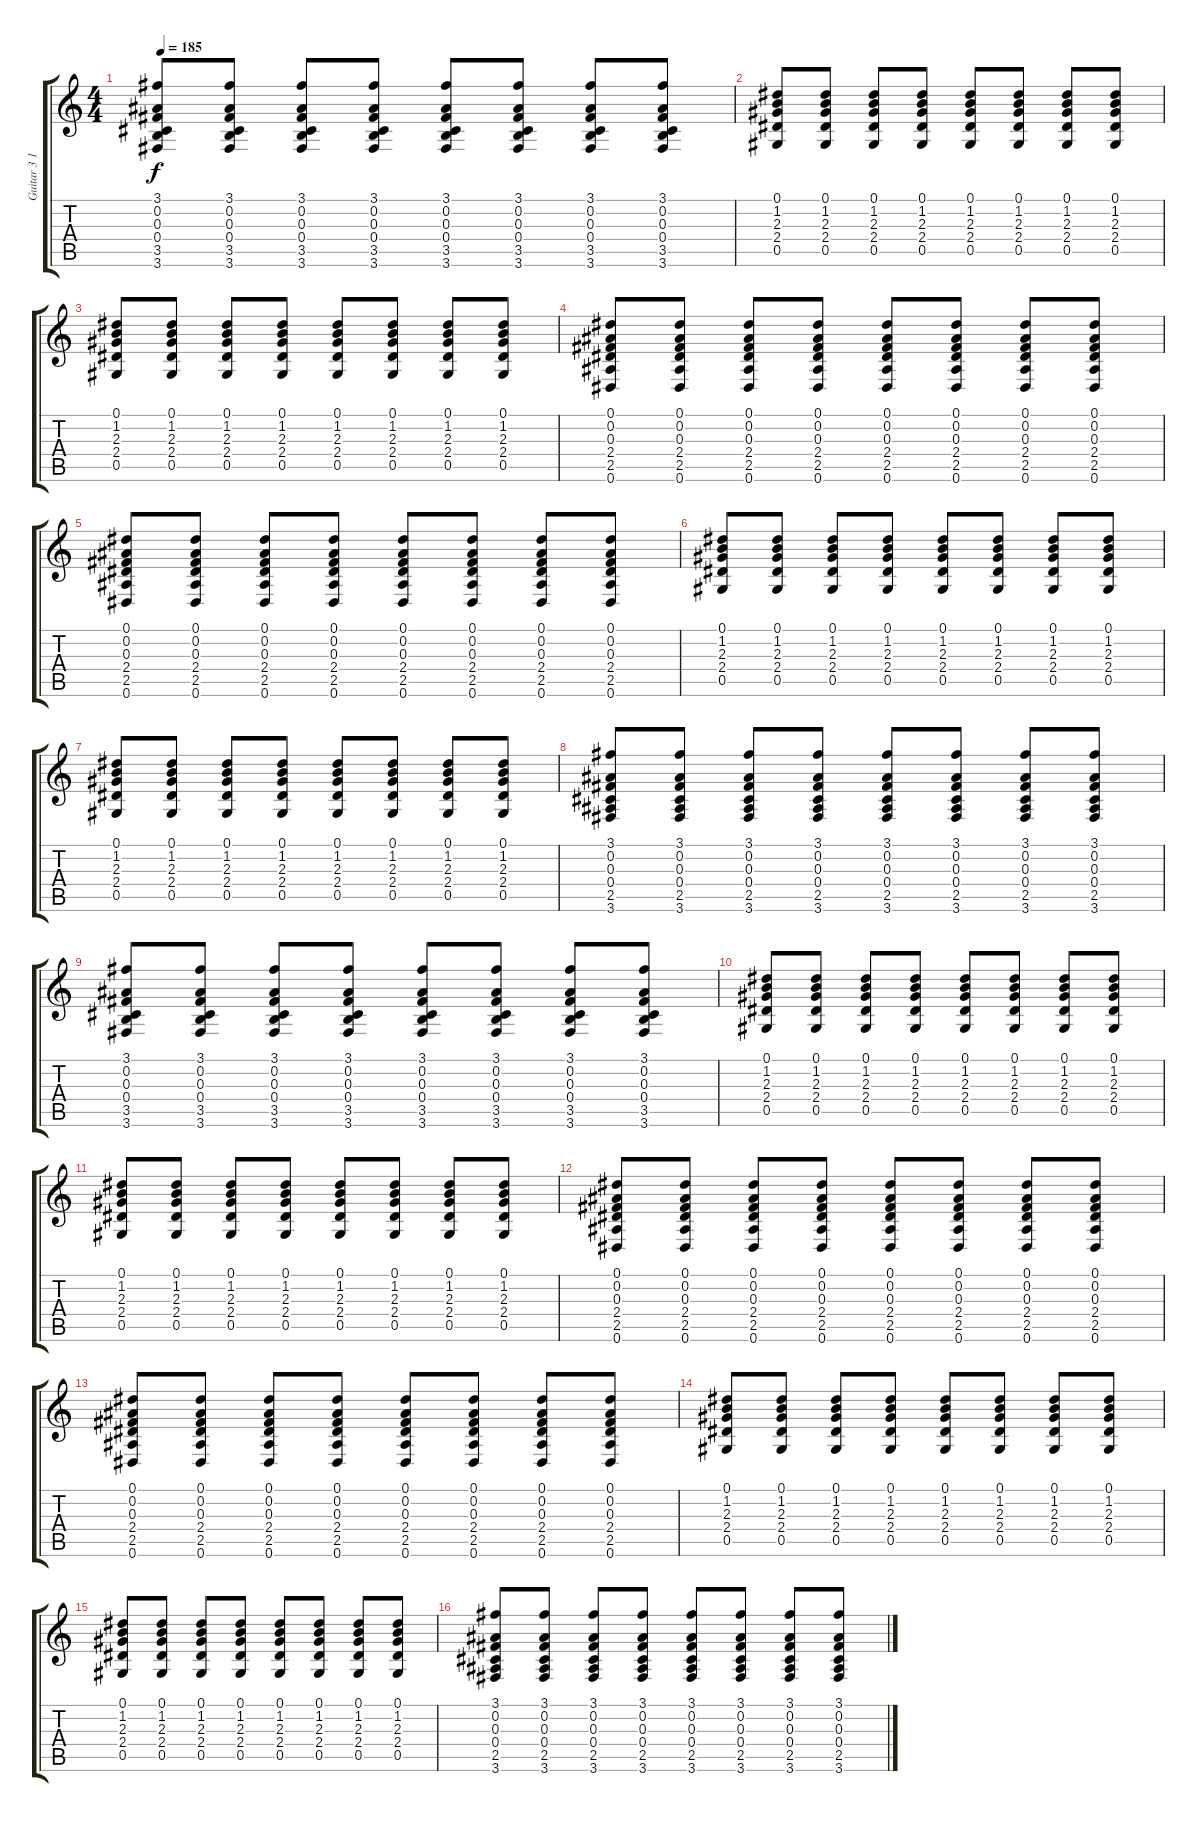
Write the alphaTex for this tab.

\track ("Guitar 3 12 string" "Guitar 3 1") {instrument acousticguitarnylon}
\staff {score tabs}
\tuning (Eb4 Bb3 Gb3 Db3 Ab2 Eb2) {hide}
\ts (4 4)
\tempo 185
\clef g2
\ks c
(3.1 0.2 0.3 0.4 3.5 3.6).8{dy f} (3.1 0.2 0.3 0.4 3.5 3.6).8 (3.1 0.2 0.3 0.4 3.5 3.6).8 (3.1 0.2 0.3 0.4 3.5 3.6).8 (3.1 0.2 0.3 0.4 3.5 3.6).8 (3.1 0.2 0.3 0.4 3.5 3.6).8 (3.1 0.2 0.3 0.4 3.5 3.6).8 (3.1 0.2 0.3 0.4 3.5 3.6).8 |
(0.1 1.2 2.3 2.4 0.5).8 (0.1 1.2 2.3 2.4 0.5).8 (0.1 1.2 2.3 2.4 0.5).8 (0.1 1.2 2.3 2.4 0.5).8 (0.1 1.2 2.3 2.4 0.5).8 (0.1 1.2 2.3 2.4 0.5).8 (0.1 1.2 2.3 2.4 0.5).8 (0.1 1.2 2.3 2.4 0.5).8 |
(0.1 1.2 2.3 2.4 0.5).8 (0.1 1.2 2.3 2.4 0.5).8 (0.1 1.2 2.3 2.4 0.5).8 (0.1 1.2 2.3 2.4 0.5).8 (0.1 1.2 2.3 2.4 0.5).8 (0.1 1.2 2.3 2.4 0.5).8 (0.1 1.2 2.3 2.4 0.5).8 (0.1 1.2 2.3 2.4 0.5).8 |
(0.1 0.2 0.3 2.4 2.5 0.6).8 (0.1 0.2 0.3 2.4 2.5 0.6).8 (0.1 0.2 0.3 2.4 2.5 0.6).8 (0.1 0.2 0.3 2.4 2.5 0.6).8 (0.1 0.2 0.3 2.4 2.5 0.6).8 (0.1 0.2 0.3 2.4 2.5 0.6).8 (0.1 0.2 0.3 2.4 2.5 0.6).8 (0.1 0.2 0.3 2.4 2.5 0.6).8 |
(0.1 0.2 0.3 2.4 2.5 0.6).8 (0.1 0.2 0.3 2.4 2.5 0.6).8 (0.1 0.2 0.3 2.4 2.5 0.6).8 (0.1 0.2 0.3 2.4 2.5 0.6).8 (0.1 0.2 0.3 2.4 2.5 0.6).8 (0.1 0.2 0.3 2.4 2.5 0.6).8 (0.1 0.2 0.3 2.4 2.5 0.6).8 (0.1 0.2 0.3 2.4 2.5 0.6).8 |
(0.1 1.2 2.3 2.4 0.5).8 (0.1 1.2 2.3 2.4 0.5).8 (0.1 1.2 2.3 2.4 0.5).8 (0.1 1.2 2.3 2.4 0.5).8 (0.1 1.2 2.3 2.4 0.5).8 (0.1 1.2 2.3 2.4 0.5).8 (0.1 1.2 2.3 2.4 0.5).8 (0.1 1.2 2.3 2.4 0.5).8 |
(0.1 1.2 2.3 2.4 0.5).8 (0.1 1.2 2.3 2.4 0.5).8 (0.1 1.2 2.3 2.4 0.5).8 (0.1 1.2 2.3 2.4 0.5).8 (0.1 1.2 2.3 2.4 0.5).8 (0.1 1.2 2.3 2.4 0.5).8 (0.1 1.2 2.3 2.4 0.5).8 (0.1 1.2 2.3 2.4 0.5).8 |
(3.1 0.2 0.3 0.4 2.5 3.6).8 (3.1 0.2 0.3 0.4 2.5 3.6).8 (3.1 0.2 0.3 0.4 2.5 3.6).8 (3.1 0.2 0.3 0.4 2.5 3.6).8 (3.1 0.2 0.3 0.4 2.5 3.6).8 (3.1 0.2 0.3 0.4 2.5 3.6).8 (3.1 0.2 0.3 0.4 2.5 3.6).8 (3.1 0.2 0.3 0.4 2.5 3.6).8 |
(3.1 0.2 0.3 0.4 3.5 3.6).8 (3.1 0.2 0.3 0.4 3.5 3.6).8 (3.1 0.2 0.3 0.4 3.5 3.6).8 (3.1 0.2 0.3 0.4 3.5 3.6).8 (3.1 0.2 0.3 0.4 3.5 3.6).8 (3.1 0.2 0.3 0.4 3.5 3.6).8 (3.1 0.2 0.3 0.4 3.5 3.6).8 (3.1 0.2 0.3 0.4 3.5 3.6).8 |
(0.1 1.2 2.3 2.4 0.5).8 (0.1 1.2 2.3 2.4 0.5).8 (0.1 1.2 2.3 2.4 0.5).8 (0.1 1.2 2.3 2.4 0.5).8 (0.1 1.2 2.3 2.4 0.5).8 (0.1 1.2 2.3 2.4 0.5).8 (0.1 1.2 2.3 2.4 0.5).8 (0.1 1.2 2.3 2.4 0.5).8 |
(0.1 1.2 2.3 2.4 0.5).8 (0.1 1.2 2.3 2.4 0.5).8 (0.1 1.2 2.3 2.4 0.5).8 (0.1 1.2 2.3 2.4 0.5).8 (0.1 1.2 2.3 2.4 0.5).8 (0.1 1.2 2.3 2.4 0.5).8 (0.1 1.2 2.3 2.4 0.5).8 (0.1 1.2 2.3 2.4 0.5).8 |
(0.1 0.2 0.3 2.4 2.5 0.6).8 (0.1 0.2 0.3 2.4 2.5 0.6).8 (0.1 0.2 0.3 2.4 2.5 0.6).8 (0.1 0.2 0.3 2.4 2.5 0.6).8 (0.1 0.2 0.3 2.4 2.5 0.6).8 (0.1 0.2 0.3 2.4 2.5 0.6).8 (0.1 0.2 0.3 2.4 2.5 0.6).8 (0.1 0.2 0.3 2.4 2.5 0.6).8 |
(0.1 0.2 0.3 2.4 2.5 0.6).8 (0.1 0.2 0.3 2.4 2.5 0.6).8 (0.1 0.2 0.3 2.4 2.5 0.6).8 (0.1 0.2 0.3 2.4 2.5 0.6).8 (0.1 0.2 0.3 2.4 2.5 0.6).8 (0.1 0.2 0.3 2.4 2.5 0.6).8 (0.1 0.2 0.3 2.4 2.5 0.6).8 (0.1 0.2 0.3 2.4 2.5 0.6).8 |
(0.1 1.2 2.3 2.4 0.5).8 (0.1 1.2 2.3 2.4 0.5).8 (0.1 1.2 2.3 2.4 0.5).8 (0.1 1.2 2.3 2.4 0.5).8 (0.1 1.2 2.3 2.4 0.5).8 (0.1 1.2 2.3 2.4 0.5).8 (0.1 1.2 2.3 2.4 0.5).8 (0.1 1.2 2.3 2.4 0.5).8 |
(0.1 1.2 2.3 2.4 0.5).8 (0.1 1.2 2.3 2.4 0.5).8 (0.1 1.2 2.3 2.4 0.5).8 (0.1 1.2 2.3 2.4 0.5).8 (0.1 1.2 2.3 2.4 0.5).8 (0.1 1.2 2.3 2.4 0.5).8 (0.1 1.2 2.3 2.4 0.5).8 (0.1 1.2 2.3 2.4 0.5).8 |
(3.1 0.2 0.3 0.4 2.5 3.6).8 (3.1 0.2 0.3 0.4 2.5 3.6).8 (3.1 0.2 0.3 0.4 2.5 3.6).8 (3.1 0.2 0.3 0.4 2.5 3.6).8 (3.1 0.2 0.3 0.4 2.5 3.6).8 (3.1 0.2 0.3 0.4 2.5 3.6).8 (3.1 0.2 0.3 0.4 2.5 3.6).8 (3.1 0.2 0.3 0.4 2.5 3.6).8
